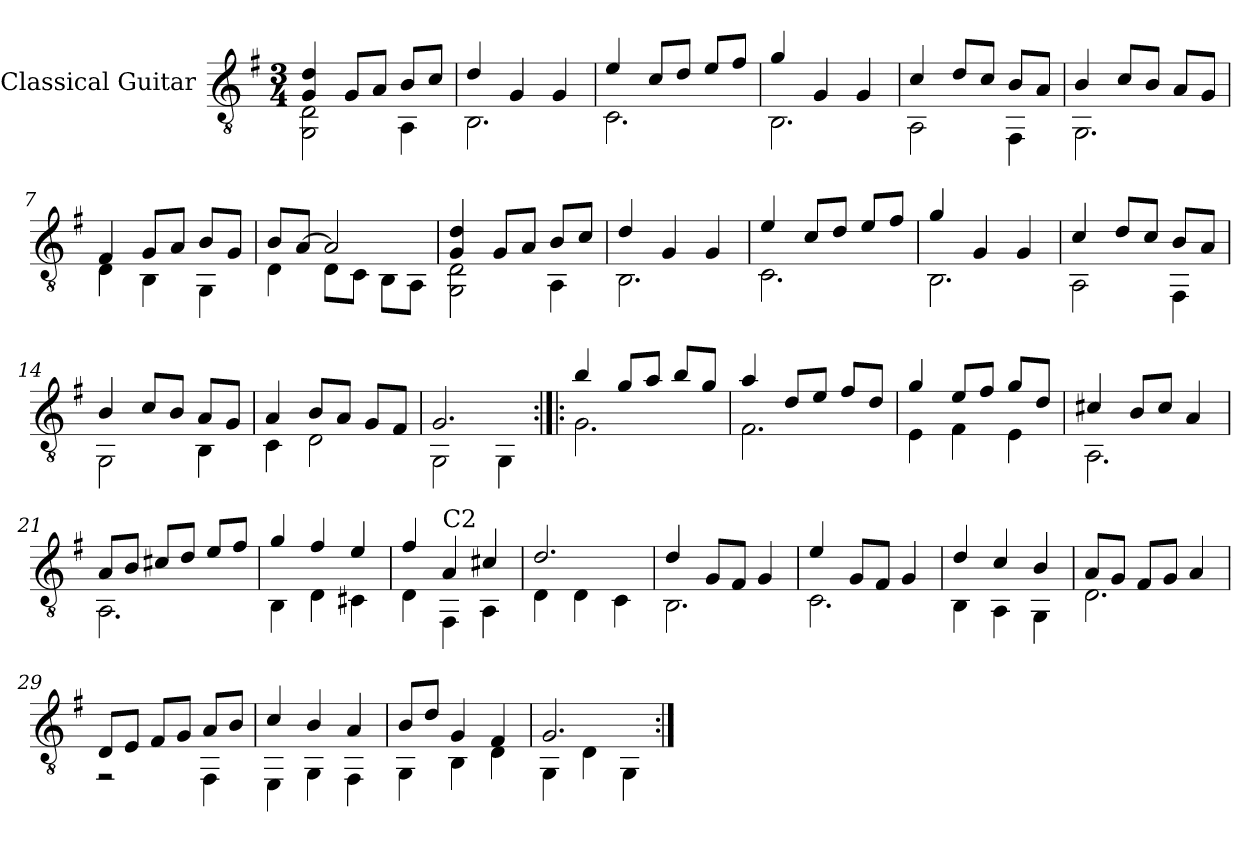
**kern
*part1
*staff1
*I"Classical Guitar
*I'Guit.
*clefGv2
*k[f#]
*M3/4
=1
*^
4G/ 4d/	2GG\< 2D\<
8G/L	.
8A/J	.
8B/L	4AA\
8c/J	.
=2	=2
4d/	2.BB<\
4G/	.
4G/	.
=3	=3
4e/	2.C<\
8c/L	.
8d/J	.
8e/L	.
8f#/J	.
=4	=4
4g/	2.BB<\
4G/	.
4G/	.
!!LO:LB:g=z	!!
=5	=5
4c/	2AA\
8d/L	.
8c/J	.
8B/L	4FF#<\
8A/J	.
=6	=6
4B/	2.GG<\
8c/L	.
8B/J	.
8A/L	.
8G/J	.
=7	=7
4F#/	4D<\
8G/L	4BB<\
8A/J	.
8B/L	4GG<\
8G/J	.
=8	=8
8B/L	4D\
[8A/J	.
2A/]	8D\L
.	8C<\J
.	8BB<\L
.	8AA\J
!!LO:LB:g=z	!!
=9	=9
4G/ 4d/	2GG\< 2D\<
8G/L	.
8A/J	.
8B/L	4AA\
8c/J	.
=10	=10
4d/	2.BB<\
4G/	.
4G/	.
=11	=11
4e/	2.C<\
8c/L	.
8d/J	.
8e/L	.
8f#/J	.
=12	=12
4g/	2.BB<\
4G/	.
4G/	.
!!LO:LB:g=z	!!
=13	=13
4c/	2AA\
8d/L	.
8c/J	.
8B/L	4FF#<\
8A/J	.
=14	=14
4B/	2GG<\
8c/L	.
8B/J	.
8A/L	4BB<\
8G/J	.
=15	=15
4A/	4C<\
8B/L	2D<\
8A/J	.
8G/L	.
8F#/J	.
=16	=16
2.G/	2GG<\
.	4GG\
!!LO:LB:g=z	!!
=17:|!|:	=17:|!|:
4b/	2.G<\
8g/L	.
8a/J	.
8b/L	.
8g/J	.
=18	=18
4a/	2.F#<\
8d/L	.
8e/J	.
8f#/L	.
8d/J	.
=19	=19
4g/	4E<\
8e/L	4F#<\
8f#/J	.
8g/L	4E<\
8d/J	.
=20	=20
4c#X/	2.AA\
8B/L	.
8c#/J	.
4A/	.
!!LO:LB:g=z	!!
=21	=21
8A/L	2.AA\
8B/J	.
8c#X/L	.
8d/J	.
8e/L	.
8f#/J	.
=22	=22
4g/	4BB<\
4f#/	4D\
4e/	4C#X<\
=23	=23
4f#/	4D\
!LO:TX:a:t=C2	!
4A/	4FF#\
4c#X/	4AA\
=24	=24
2.d/	4D\
.	4D\
.	4C<\
=25	=25
4d/	2.BB<\
8G/L	.
8F#/J	.
4G/	.
!!LO:LB:g=z	!!
=26	=26
4e/	2.C<\
8G/L	.
8F#/J	.
4G/	.
=27	=27
4d/	4BB<\
4c/	4AA\
4B/	4GG<\
=28	=28
8A/L	2.D<\
8G/J	.
8F#/L	.
8G/J	.
4A/	.
=29	=29
8D/L	2r
8E/J	.
8F#/L	.
8G/J	.
8A/L	4FF#<\
8B/J	.
!!LO:LB:g=z	!!
=30	=30
4c/	4EE\
4B/	4GG<\
4A/	4FF#<\
=31	=31
8B/L	4GG<\
8d/J	.
4G/	4BB<\
4F#/	4D<\
=32	=32
2.G/	4GG<\
.	4D\
.	4GG\
*v	*v
=:|!
*-
